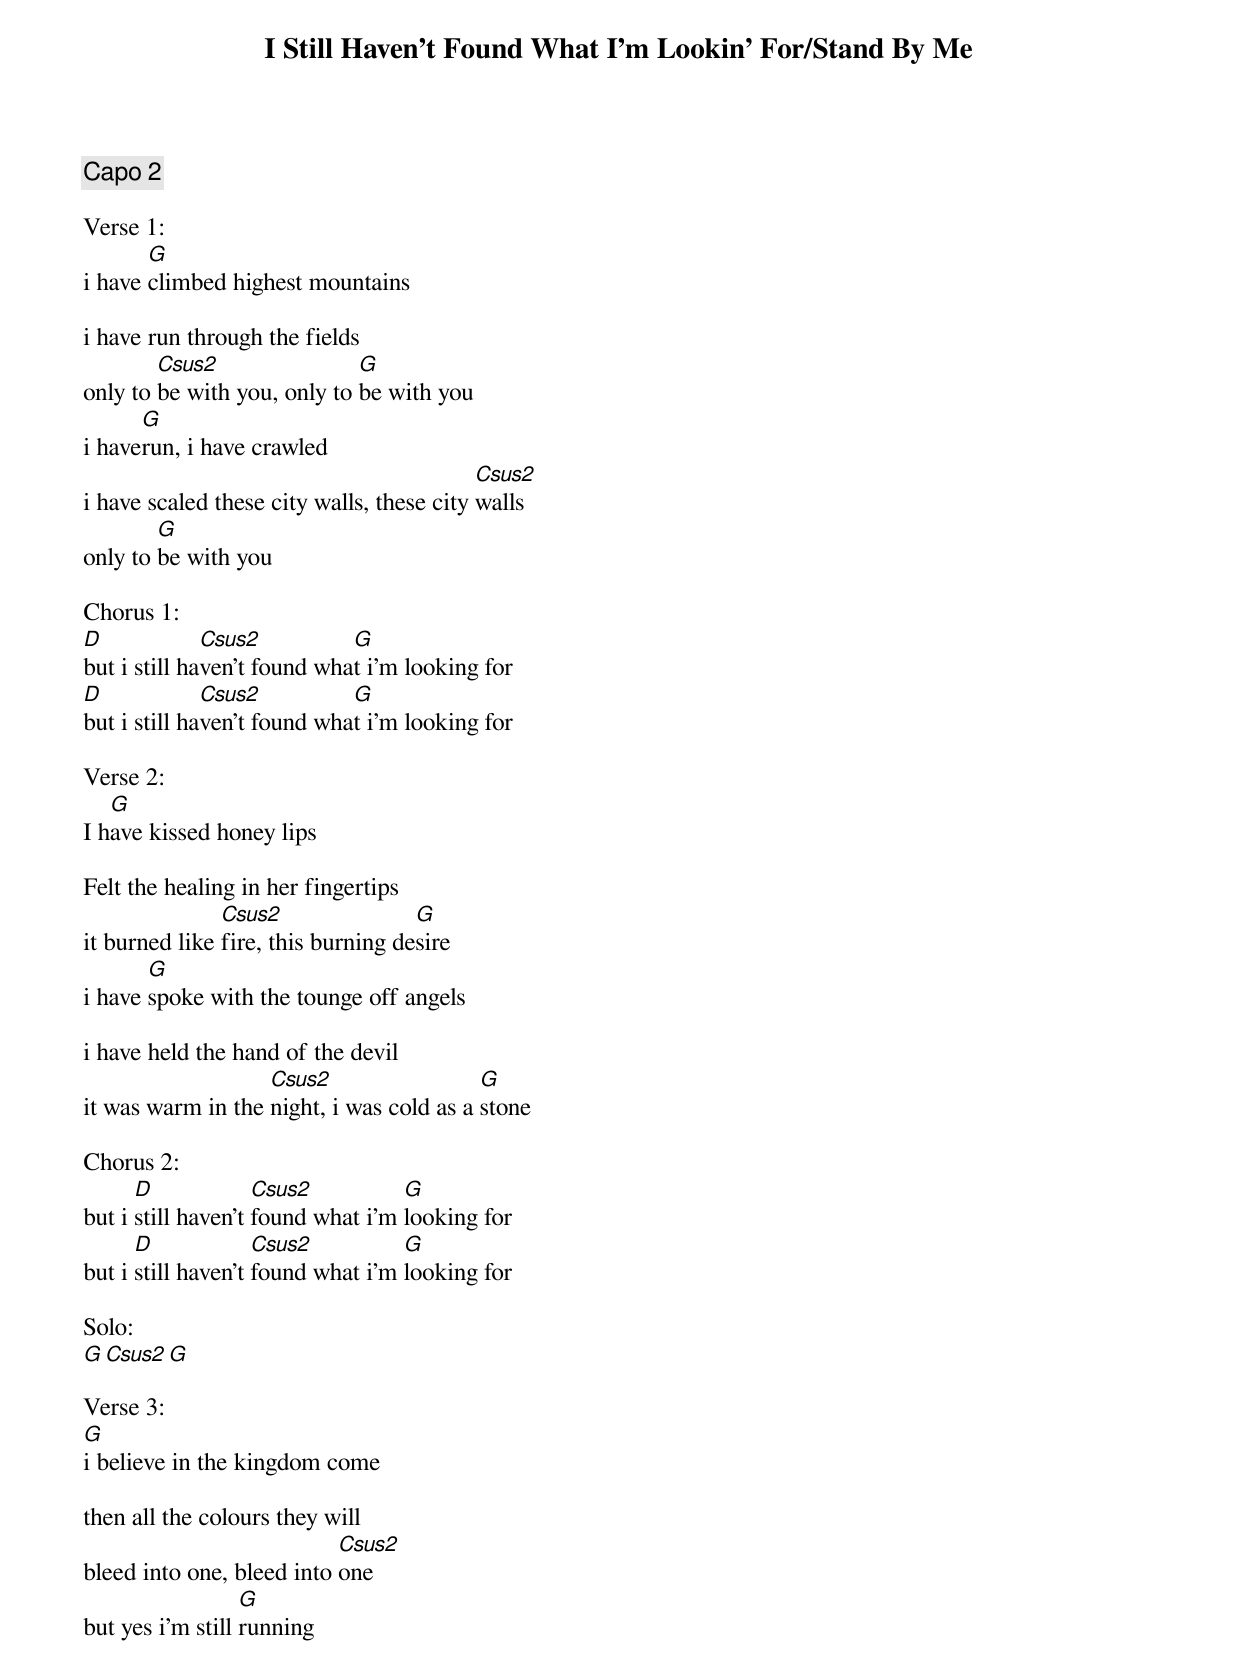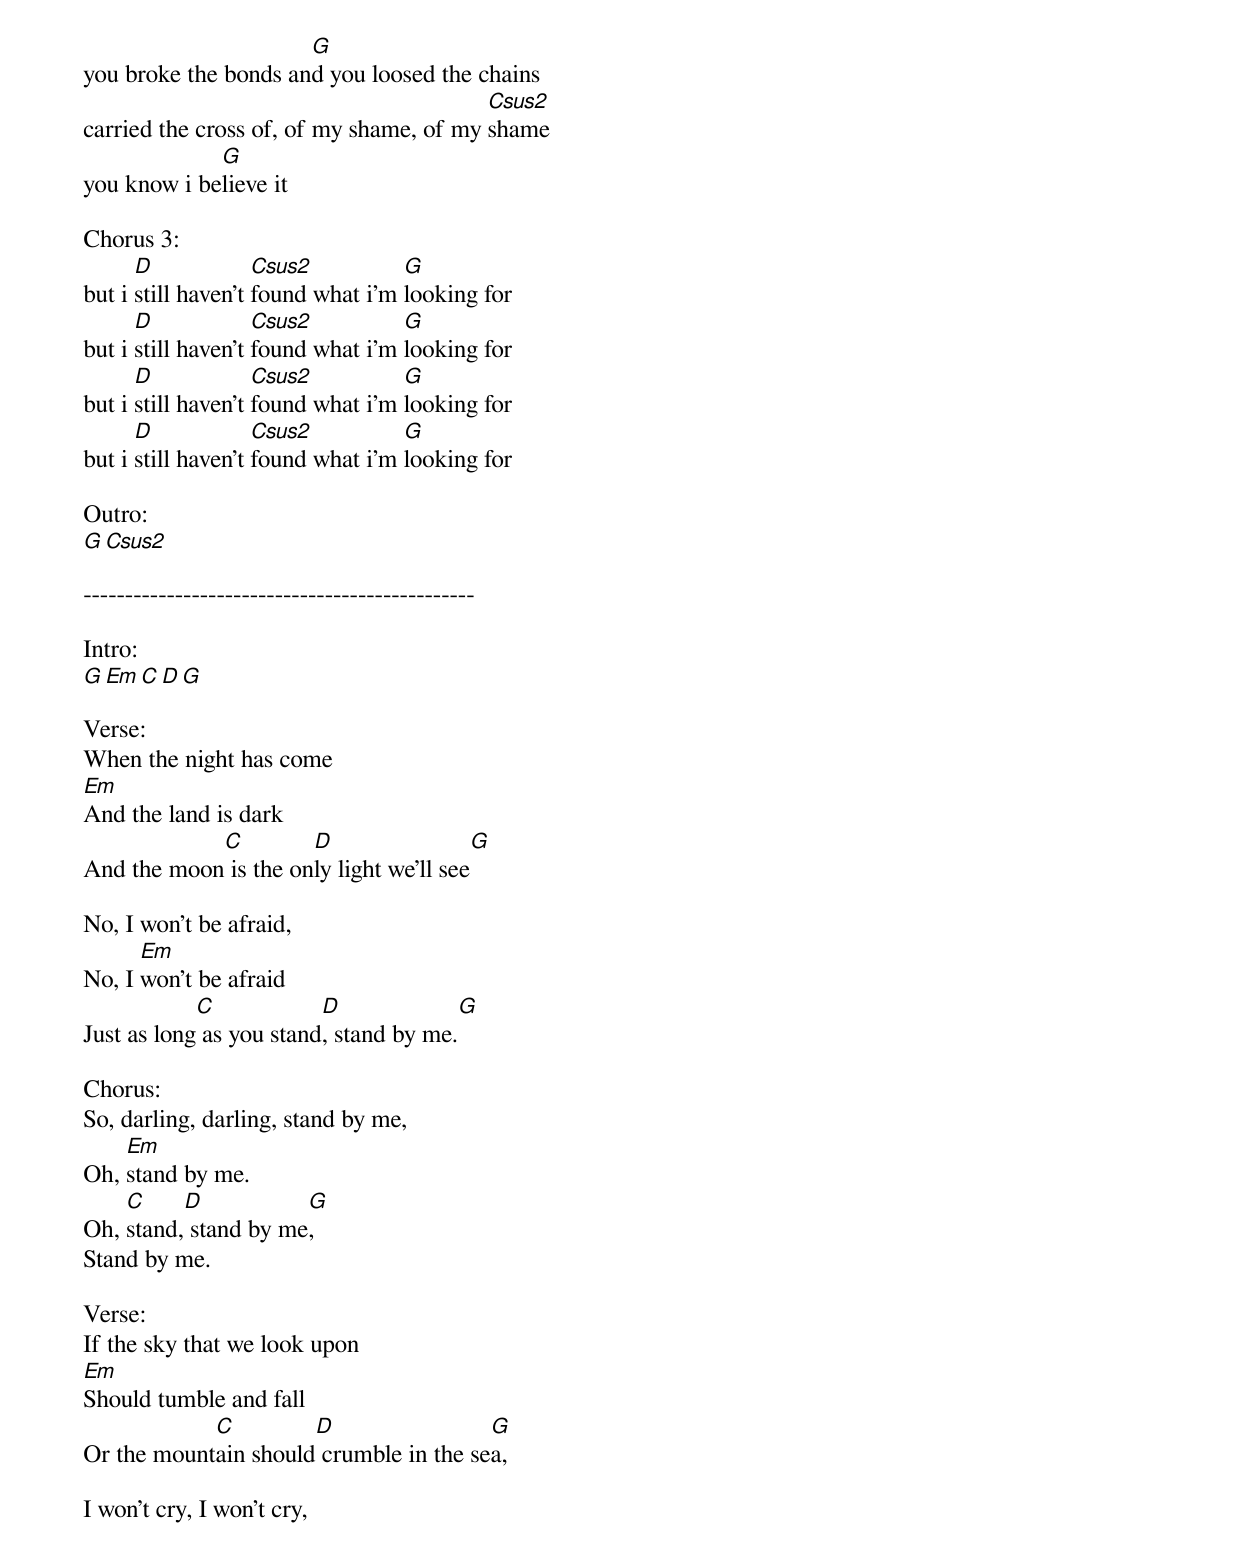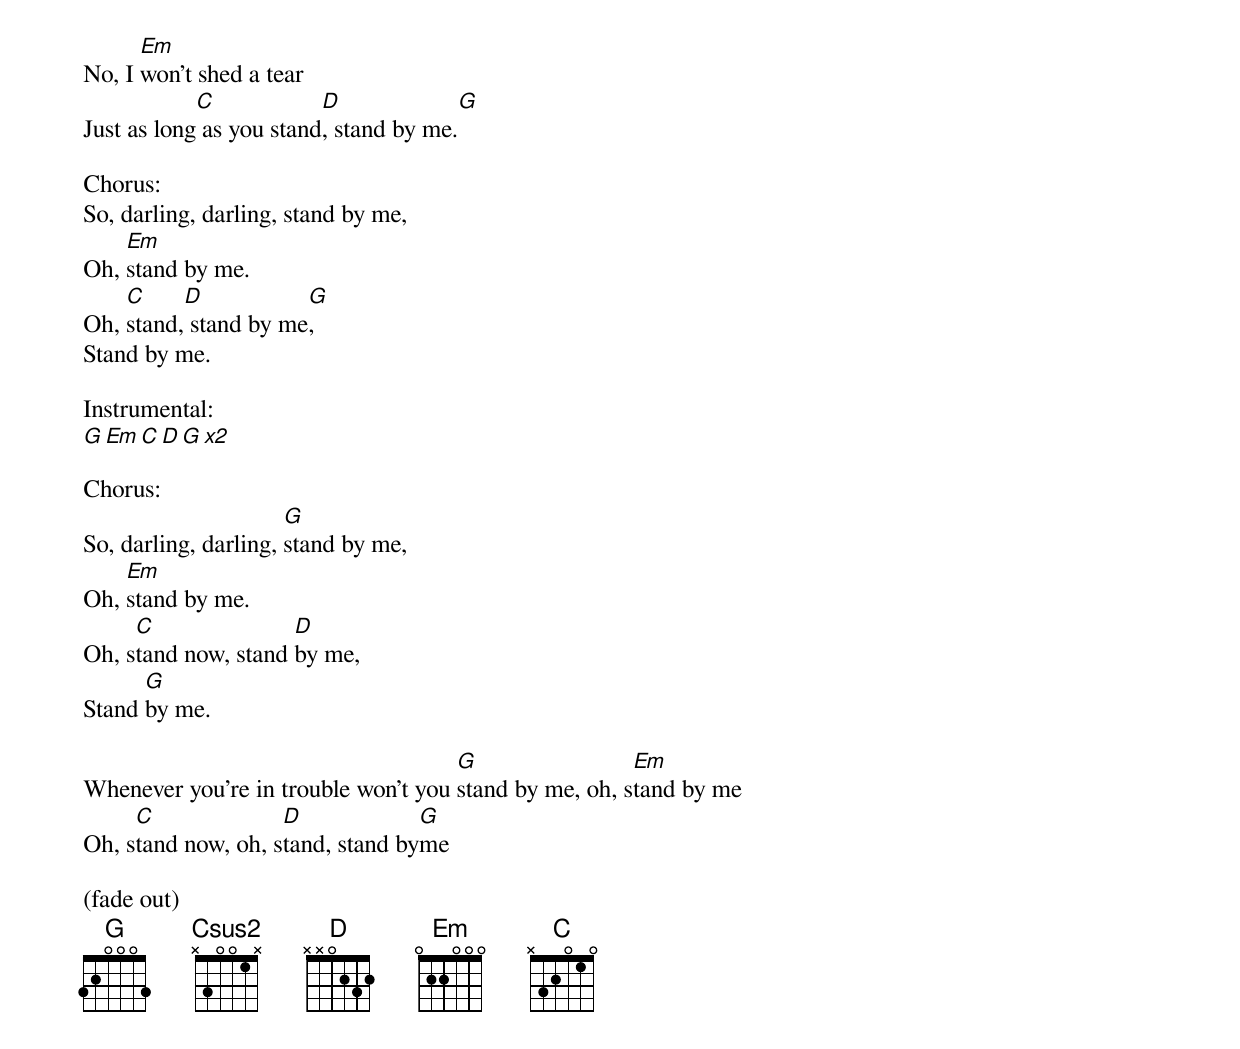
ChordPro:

{title:I Still Haven't Found What I'm Lookin' For/Stand By Me}
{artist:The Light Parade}
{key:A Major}
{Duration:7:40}
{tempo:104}
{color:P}

{comment: Capo 2}

Verse 1:
i have [G]climbed highest mountains

i have run through the fields
only to [Csus2]be with you, only to [G]be with you
i have[G]run, i have crawled
i have scaled these city walls, these city [Csus2]walls
only to [G]be with you

Chorus 1:
[D]but i still ha[Csus2]ven't found wha[G]t i'm looking for
[D]but i still ha[Csus2]ven't found wha[G]t i'm looking for

Verse 2:
I h[G]ave kissed honey lips

Felt the healing in her fingertips
it burned like [Csus2]fire, this burning de[G]sire
i have [G]spoke with the tounge off angels

i have held the hand of the devil
it was warm in the [Csus2]night, i was cold as a [G]stone

Chorus 2:
but i [D]still haven't [Csus2]found what i'm [G]looking for
but i [D]still haven't [Csus2]found what i'm [G]looking for

Solo:
[G][Csus2][G]

Verse 3:
[G]i believe in the kingdom come

then all the colours they will
bleed into one, bleed into [Csus2]one
but yes i'm still [G]running
you broke the bonds an[G]d you loosed the chains
carried the cross of, of my shame, of my [Csus2]shame
you know i be[G]lieve it

Chorus 3:
but i [D]still haven't [Csus2]found what i'm [G]looking for
but i [D]still haven't [Csus2]found what i'm [G]looking for
but i [D]still haven't [Csus2]found what i'm [G]looking for
but i [D]still haven't [Csus2]found what i'm [G]looking for

Outro:
[G][Csus2]

-----------------------------------------------

Intro:
[G][Em][C][D][G]

Verse:
When the night has come
[Em]And the land is dark
And the moon[C] is the on[D]ly light we'll see[G]

No, I won't be afraid,
No, I [Em]won't be afraid
Just as long[C] as you stand[D], stand by me.[G]

Chorus:
So, darling, darling, stand by me,
Oh, [Em]stand by me.
Oh, [C]stand,[D] stand by me[G],
Stand by me.

Verse:
If the sky that we look upon
[Em]Should tumble and fall
Or the mount[C]ain should[D] crumble in the se[G]a,

I won't cry, I won't cry,
No, I [Em]won't shed a tear
Just as long[C] as you stand[D], stand by me.[G]

Chorus:
So, darling, darling, stand by me,
Oh, [Em]stand by me.
Oh, [C]stand,[D] stand by me[G],
Stand by me.

Instrumental:
[G][Em][C][D][G][x2]

Chorus:
So, darling, darling, [G]stand by me,
Oh, [Em]stand by me.
Oh, s[C]tand now, stand [D]by me,
Stand [G]by me.

Whenever you're in trouble won't you [G]stand by me, oh, s[Em]tand by me
Oh, s[C]tand now, oh, s[D]tand, stand by[G]me

(fade out)
